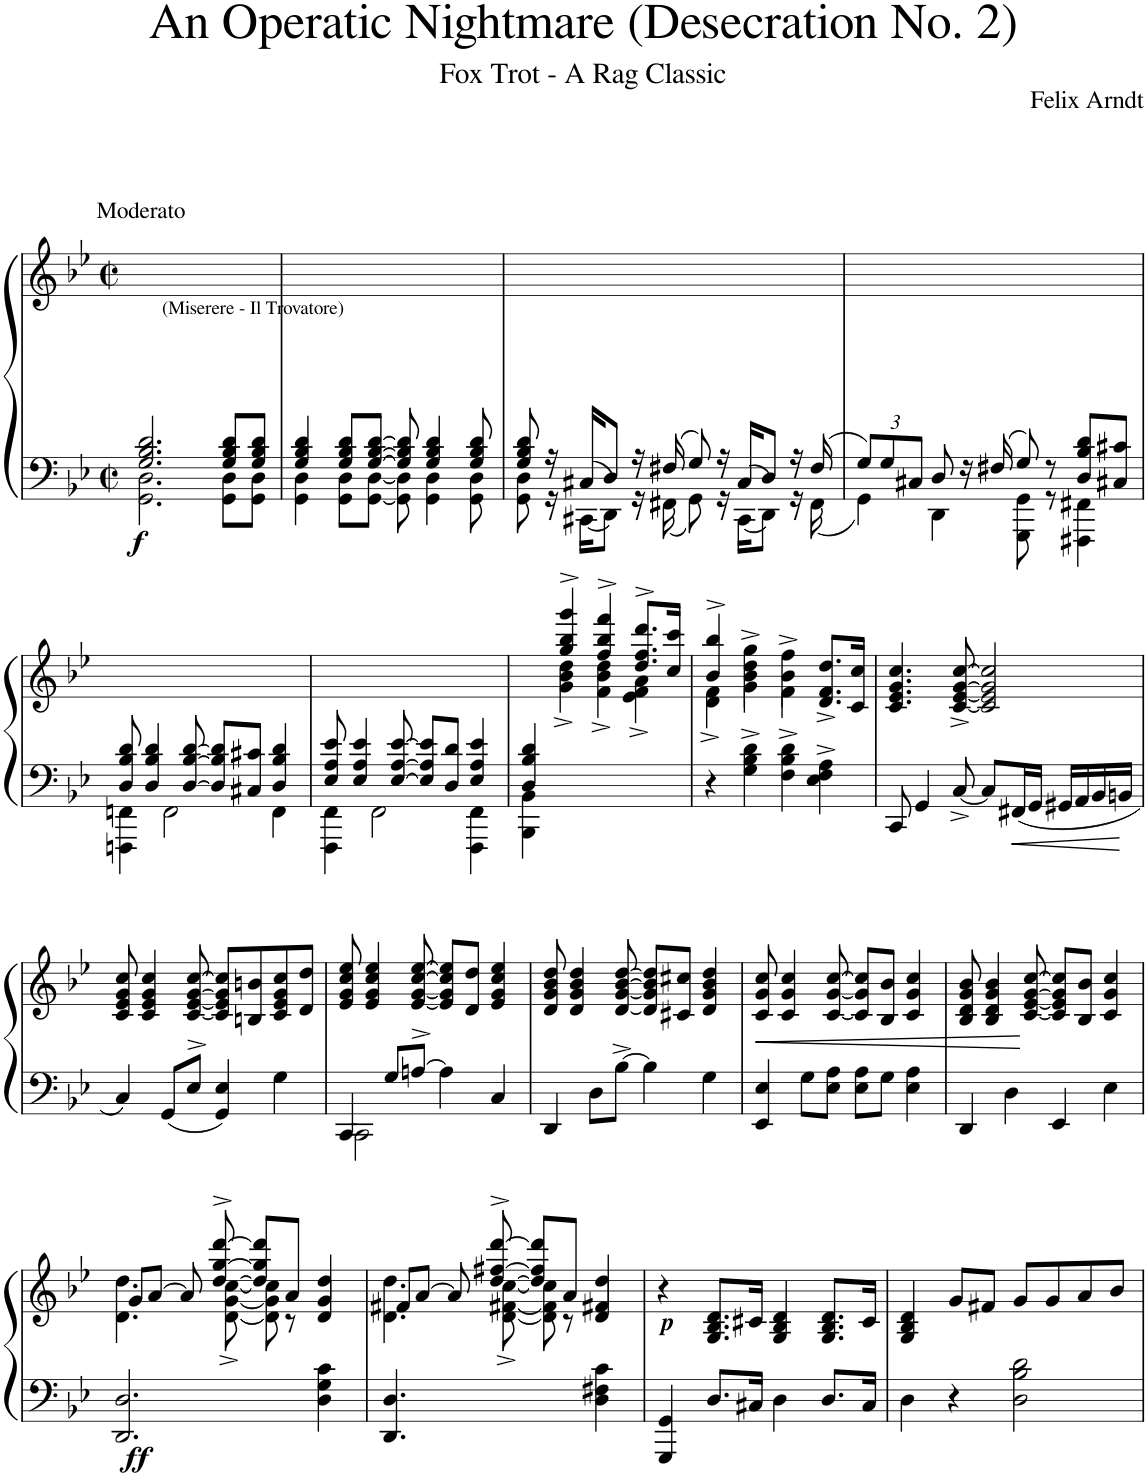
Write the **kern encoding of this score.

**kern	**kern	**dynam
*part1	*part1	*part1
*staff2	*staff1	*staff1/2
*I"Piano	*	*
*I'Pno.	*	*
*clefF4	*clefG2	*
*k[b-e-]	*k[b-e-]	*
*M2/2	*M2/2	*
*met(c|)	*met(c|)	*
=1	=1	=1
*^	*	*
!	!	!LO:TX:a:t=Moderato	!
!	!	!	!LO:DY:b=2
2.G/ 2.B-/ 2.d/	2.GG\ 2.D\	1ryy	f
!LO:TX:a:t=(Miserere - Il Trovatore)	!	!	!
8G/ 8B-/ 8d/L	8GG\ 8D\L	.	.
8G/ 8B-/ 8d/J	8GG\ 8D\J	.	.
=2	=2	=2	=2
4G/ 4B-/ 4d/	4GG\ 4D\	1ryy	.
8G/ 8B-/ 8d/L	8GG\ 8D\L	.	.
[8G/ [8B-/ [8d/J	[8GG\ [8D\J	.	.
8G/] 8B-/] 8d/]	8GG\] 8D\]	.	.
4G/ 4B-/ 4d/	4GG\ 4D\	.	.
8G/ 8B-/ 8d/	8GG\ 8D\	.	.
=3	=3	=3	=3
8G/ 8B-/ 8d/	8GG\ 8D\	1ryy	.
16r	16r	.	.
16C#X/KL	16CC#X\KL	.	.
8D/J	8DD\J	.	.
16r	16r	.	.
16F#X/	16FF#X\	.	.
8G/	8GG\	.	.
16r	16r	.	.
16C#/KL	16CC#\KL	.	.
8D/J	8DD\J	.	.
16r	16r	.	.
16F#/	16FF#\	.	.
=4	=4	=4	=4
*Xbrackettup	*	*	*
12G/L	4GG\	1ryy	.
12G/	.	.	.
12C#X/J	.	.	.
8D/	4DD\	.	.
16r	.	.	.
16F#X/	.	.	.
8G/	8GGG\ 8GG\	.	.
8r	8r	.	.
8D/ 8B-/ 8d/L	4FFF#X\ 4FF#X\	.	.
8C#X/ 8c#X/J	.	.	.
!!LO:LB:g=z
=5	=5	=5	=5
8D/ 8B-/ 8d/	4FFFn\ 4FFn\	1ryy	.
4D/ 4B-/ 4d/	.	.	.
.	2FF\	.	.
[8D/ [8B-/ [8d/	.	.	.
8D/] 8B-/] 8d/]L	.	.	.
8C#X/ 8c#X/J	.	.	.
4D/ 4B-/ 4d/	4FF\	.	.
=6	=6	=6	=6
8E-/ 8A/ 8e-/	4FFF\ 4FF\	1ryy	.
4E-/ 4A/ 4e-/	.	.	.
.	2FF\	.	.
[8E-/ [8A/ [8e-/	.	.	.
8E-/] 8A/] 8e-/]L	.	.	.
8D/ 8d/J	.	.	.
4E-/ 4A/ 4e-/	4FFF\ 4FF\	.	.
=7	=7	=7	=7
*	*	*^	*
4D/ 4B-/ 4d/	4BBB-\ 4BB-\	4ryy	4ryy	.
4ryy	4ryy	4gg/^ 4bb-/^ 4ggg/^	4g\^ 4b-\^ 4dd\^	.
2ryy	2ryy	4ff/^ 4bb-/^ 4fff/^	4f\^ 4b-\^ 4dd\^	.
.	.	8.dd/^ 8.ff/^ 8.ddd/^L	4e-\^ 4f\^ 4a\^	.
.	.	16cc/ 16ccc/Jk	.	.
*v	*v	*	*	*
=8	=8	=8	=8
4r	4b-/^ 4bb-/^	4d\^ 4f\^	.
4G\^ 4B-\^ 4d\^	4b-\^> 4dd\^> 4gg\^>	4g\	.
4F\^ 4B-\^ 4d\^	4b-\^> 4ff\^>	4f\	.
4E-\^ 4F\^ 4A\^	8.d/^< 8.f/^< 8.dd/^<L	4ryy	.
.	16c/ 16cc/Jk	.	.
*	*v	*v	*
=9	=9	=9
8CC/	4.c/ 4.e-/ 4.g/ 4.cc/	.
4GG/	.	.
[8C^/	[8c/^ [8e-/^ [8g/^ [8cc/^	.
8C/L]	2c/] 2e-/] 2g/] 2cc/]	.
16FF#X/L	.	.
16GG/JJ	.	.
16GG#X/LL	.	.
16AA/	.	.
16BB-/	.	.
16BBn/JJ	.	.
!!LO:LB:g=z
=10	=10	=10
4C/	8c/ 8e-/ 8g/ 8cc/	.
.	4c/ 4e-/ 4g/ 4cc/	.
8GG/L	.	.
8E-^>/J	[8c/ [8e-/ [8g/ [8cc/	.
4GG/ 4E-/	8c/] 8e-/] 8g/] 8cc/]L	.
.	8Bn/ 8bn/	.
4G\	8c/ 8e-/ 8g/ 8cc/	.
.	8d/ 8dd/J	.
=11	=11	=11
*^	*	*
4CC/	2CC\	8e-/ 8g/ 8cc/ 8ee-/	.
.	.	4e-/ 4g/ 4cc/ 4ee-/	.
8G/L	.	.	.
[8An^/J	.	[8e-/ [8g/ [8cc/ [8ee-/	.
4A\]	2ryy	8e-/] 8g/] 8cc/] 8ee-/]L	.
.	.	8d/ 8dd/J	.
4C/	.	4e-/ 4g/ 4cc/ 4ee-/	.
*v	*v	*	*
=12	=12	=12
4DD/	8d/ 8g/ 8b-/ 8dd/	.
.	4d/ 4g/ 4b-/ 4dd/	.
8D\L	.	.
[8B-^\J	[8d/ [8g/ [8b-/ [8dd/	.
4B-\]	8d/] 8g/] 8b-/] 8dd/]L	.
.	8c#X/ 8cc#X/J	.
4G\	4d/ 4g/ 4b-/ 4dd/	.
=13	=13	=13
!	!	!LO:HP:b
4EE-/ 4E-/	8c/ 8g/ 8cc/	<
.	4c/ 4g/ 4cc/	.
8G\L	.	.
8E-\ 8A\J	[8c/ [8g/ [8cc/	.
8E-\ 8A\L	8c/] 8g/] 8cc/]L	.
8G\J	8B-/ 8b-/J	.
4E-\ 4A\	4c/ 4g/ 4cc/	.
=14	=14	=14
4DD/	8B-/ 8d/ 8g/ 8b-/	.
.	4B-/ 4d/ 4g/ 4b-/	.
4D\	.	.
.	[8c/ [8e-/ [8g/ [8cc/	.
4EE-/	8c/] 8e-/] 8g/] 8cc/]L	[
.	8B-/ 8b-/J	.
4E-\	4c/ 4g/ 4cc/	.
!!LO:LB:g=z
=15	=15	=15
*	*^	*
!	!	!	!LO:DY:b=2
2.DD/ 2.D/	8g/L	4.d\ 4.dd\	ff
.	[8a/J	.	.
.	8a/]	.	.
.	[8dd/^ [8gg/^ [8ddd/^	[8d\^ [8g\^ [8cc\^	.
.	8dd/] 8gg/] 8ddd/]L	8d\] 8g\] 8cc\]	.
.	8a/J	8r	.
4D\ 4G\ 4c\	4g/ 4dd/	4d/	.
=16	=16	=16	=16
4.DD/ 4.D/	8f#X/L	4.d\ 4.dd\	.
.	[8a/J	.	.
.	8a/]	.	.
8ryy	[8dd/^ [8ff#X/^ [8ddd/^	[8d\^ [8f#X\^ [8cc\^	.
4ryy	8dd/] 8ff#/] 8ddd/]L	8d\] 8f#\] 8cc\]	.
.	8a/J	8r	.
4D\ 4F#X\ 4c\	4f#X/ 4dd/	4d/	.
=17	=17	=17	=17
!	!LO:TX:b:Bi:t=p	!	!
*	*v	*v	*
4GGG/ 4GG/	4r	.
8.D/L	8.G/ 8.B-/ 8.d/L	.
16C#X/Jk	16c#X/Jk	.
4D\	4G/ 4B-/ 4d/	.
8.D/L	8.G/ 8.B-/ 8.d/L	.
16C#/Jk	16c#/Jk	.
=18	=18	=18
4D\	4G/ 4B-/ 4d/	.
4r	8g/L	.
.	8f#X/J	.
2D\ 2B-\ 2d\	8g/L	.
.	8g/	.
.	8a/	.
.	8b-/J	.
=	=	=
*-	*-	*-
